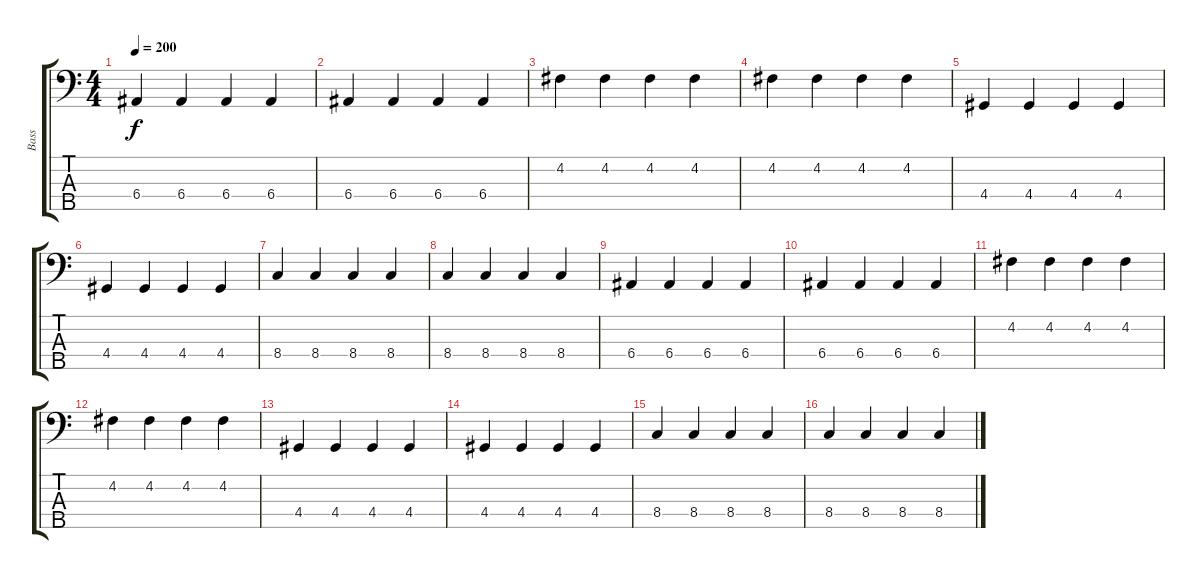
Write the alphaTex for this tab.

\track ("Bass" "Bass") {instrument electricbassfinger}
\staff {score tabs}
\tuning (G2 D2 A1 E1 B0) {hide}
\ts (4 4)
\tempo 200
\clef f4
\ks c
6.4.4{dy f} 6.4.4 6.4.4 6.4.4 |
6.4.4 6.4.4 6.4.4 6.4.4 |
4.2.4 4.2.4 4.2.4 4.2.4 |
4.2.4 4.2.4 4.2.4 4.2.4 |
4.4.4 4.4.4 4.4.4 4.4.4 |
4.4.4 4.4.4 4.4.4 4.4.4 |
8.4.4 8.4.4 8.4.4 8.4.4 |
8.4.4 8.4.4 8.4.4 8.4.4 |
6.4.4 6.4.4 6.4.4 6.4.4 |
6.4.4 6.4.4 6.4.4 6.4.4 |
4.2.4 4.2.4 4.2.4 4.2.4 |
4.2.4 4.2.4 4.2.4 4.2.4 |
4.4.4 4.4.4 4.4.4 4.4.4 |
4.4.4 4.4.4 4.4.4 4.4.4 |
8.4.4 8.4.4 8.4.4 8.4.4 |
8.4.4 8.4.4 8.4.4 8.4.4
